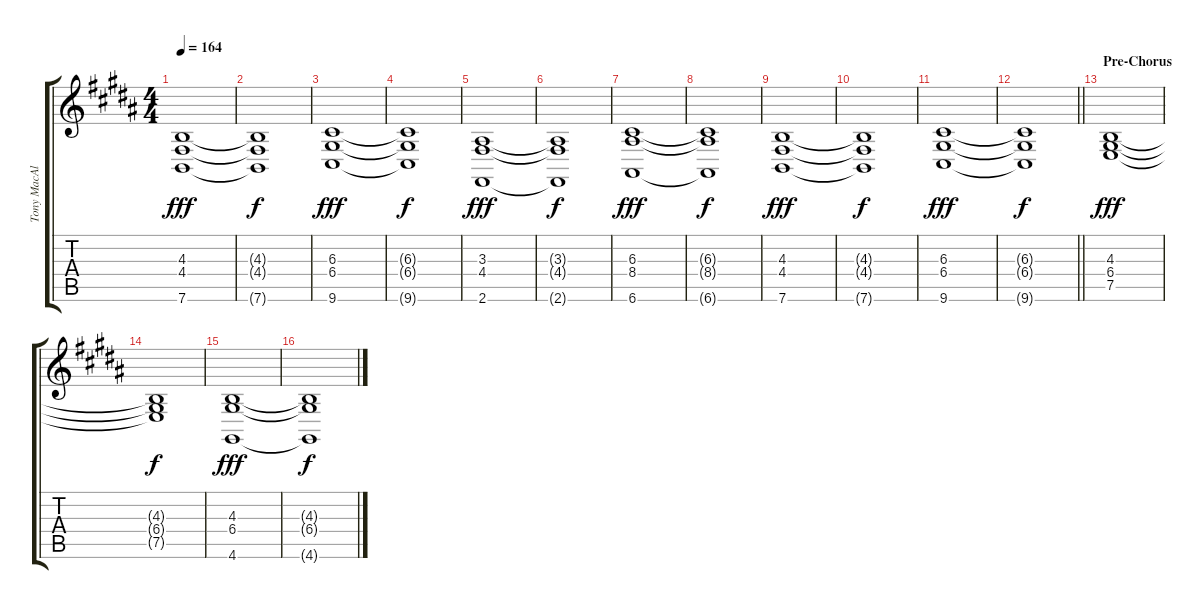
\track ("Tony MacAlpine" "Tony MacAl") {instrument stringensemble1}
\staff {score tabs}
\tuning (E4 B3 G3 D3 A2 E2) {hide}
\ts (4 4)
\tempo 164
\clef g2
\ks b
(4.3 4.4 7.6).1{dy fff} |
(4.3{t} 4.4{t} 7.6{t}).1{dy f} |
(6.3 6.4 9.6).1{dy fff} |
(6.3{t} 6.4{t} 9.6{t}).1{dy f} |
(3.3 4.4 2.6).1{dy fff} |
(3.3{t} 4.4{t} 2.6{t}).1{dy f} |
(6.3 8.4 6.6).1{dy fff} |
(6.3{t} 8.4{t} 6.6{t}).1{dy f} |
(4.3 4.4 7.6).1{dy fff} |
(4.3{t} 4.4{t} 7.6{t}).1{dy f} |
(6.3 6.4 9.6).1{dy fff} |
\barLineRight lightlight
(6.3{t} 6.4{t} 9.6{t}).1{dy f} |
\section ("" "Pre-Chorus")
(4.3 6.4 7.5).1{dy fff} |
(4.3{t} 6.4{t} 7.5{t}).1{dy f} |
(4.3 6.4 4.6).1{dy fff} |
(4.3{t} 6.4{t} 4.6{t}).1{dy f}
